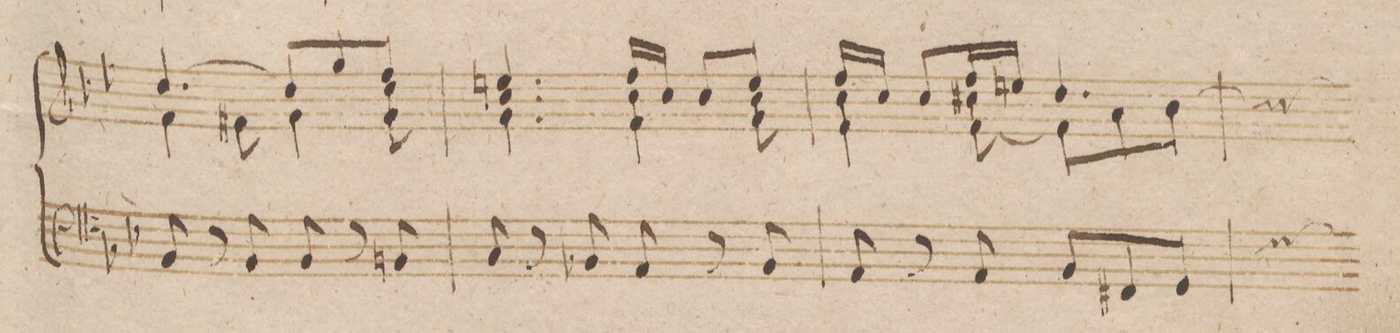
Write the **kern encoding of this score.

**kern
*I"Organo.
*clefF4
*k[b-e-]
*M6/8
8BB-/
8r
8BB-/
8BB-/
8r
8BBn/
=36
8C/
8r
8BB-X/
8AA/
8r
8BB-/
=37
8AA/
8r
8AA/
8BB-/L
8FF#X/
8GG/J
*custos:G
=38
*-
